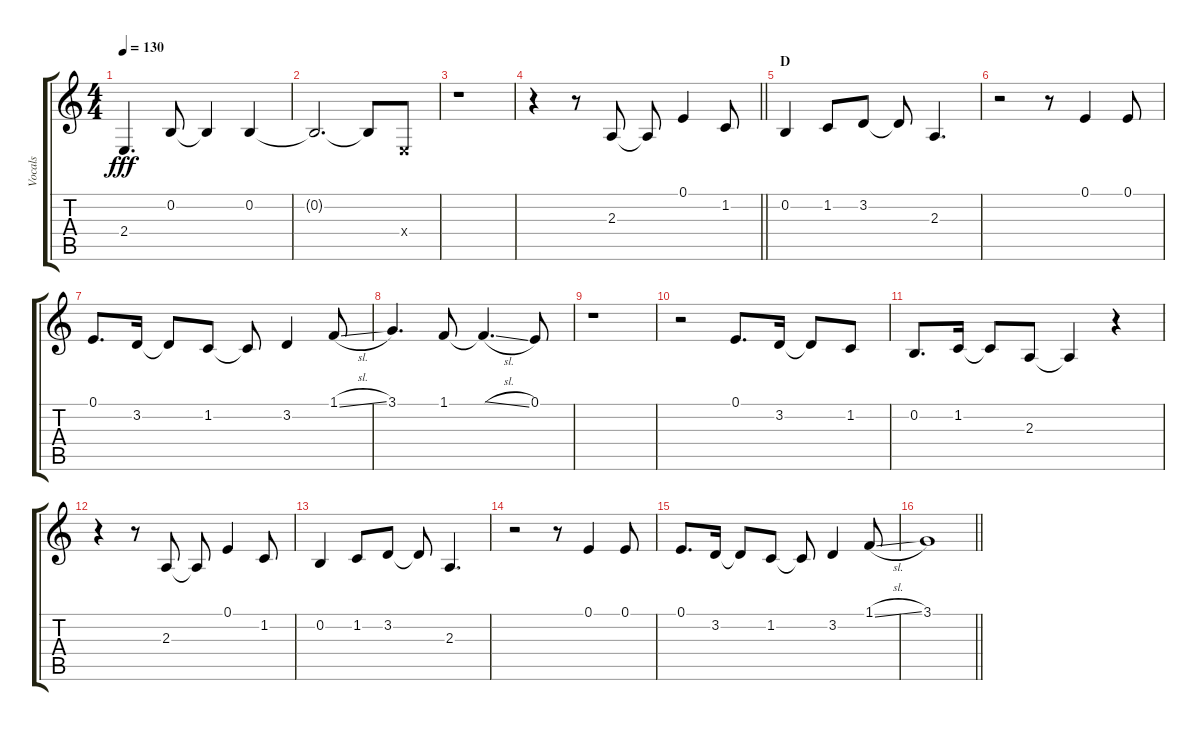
\track ("Vocals" "Vocals") {instrument voiceoohs}
\staff {score tabs}
\tuning (E4 B3 G3 D3 A2 E2) {hide}
\ts (4 4)
\tempo 130
\clef g2
\ks c
2.4.4{d dy fff} 0.2.8 0.2{t}.4 0.2.4 |
0.2{t}.2{d} 0.2{t}.8 2.4{x}.8 |
r.1 |
\barLineRight lightlight
r.4 r.8 2.3.8 2.3{t}.8 0.1.4 1.2.8 |
\section ("" "D")
0.2.4 1.2.8 3.2.8 3.2{t}.8 2.3.4{d} |
r.2 r.8 0.1.4 0.1.8 |
0.1.8{d} 3.2.16 3.2{t}.8 1.2.8 1.2{t}.8 3.2.4 1.1{sl}.8 |
3.1.4{d} 1.1.8 1.1{sl t}.4{d} 0.1.8 |
r.1 |
r.2 0.1.8{d} 3.2.16 3.2{t}.8 1.2.8 |
0.2.8{d} 1.2.16 1.2{t}.8 2.3.8 2.3{t}.4 r.4 |
r.4 r.8 2.3.8 2.3{t}.8 0.1.4 1.2.8 |
0.2.4 1.2.8 3.2.8 3.2{t}.8 2.3.4{d} |
r.2 r.8 0.1.4 0.1.8 |
0.1.8{d} 3.2.16 3.2{t}.8 1.2.8 1.2{t}.8 3.2.4 1.1{sl}.8 |
\barLineRight lightlight
3.1.1
